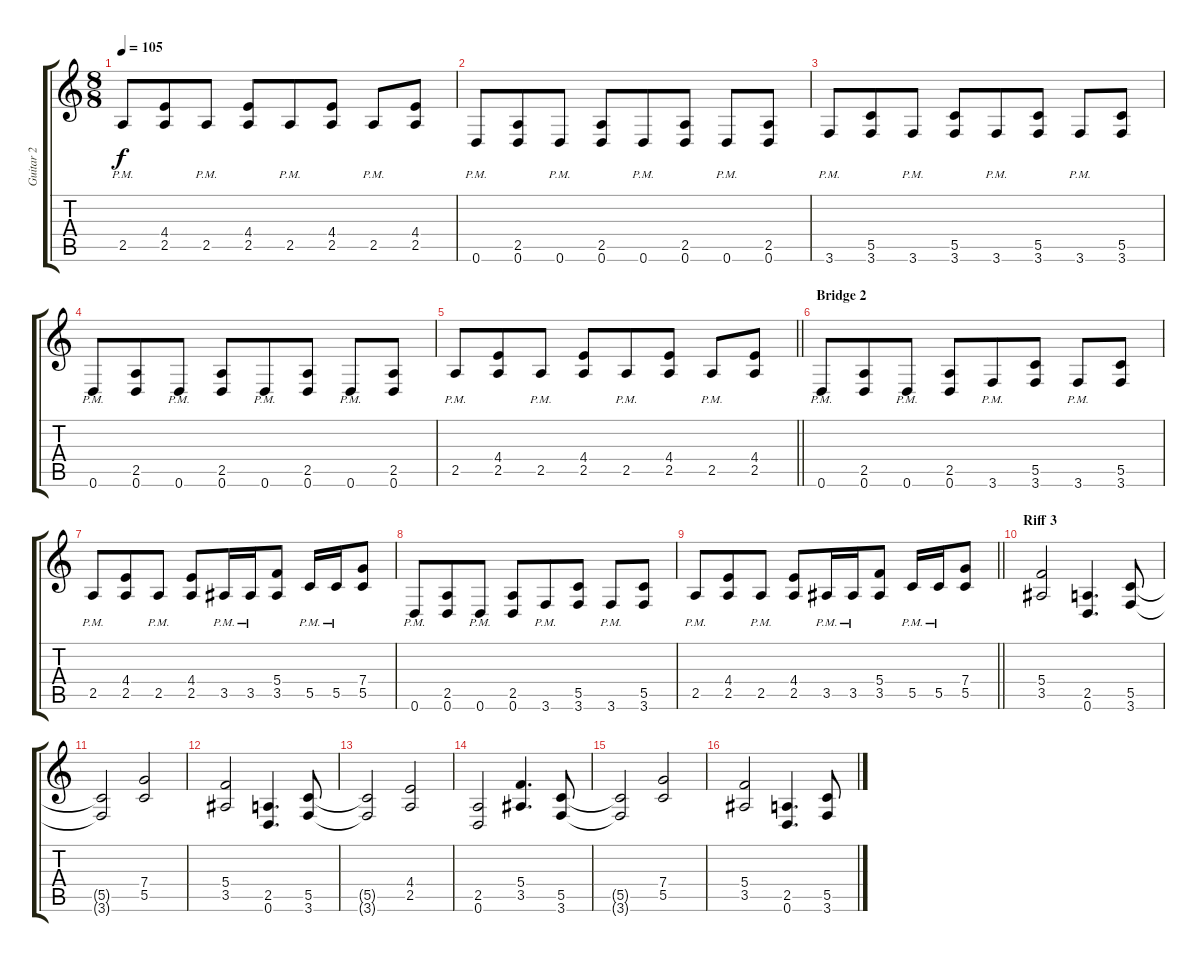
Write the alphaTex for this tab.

\track ("Guitar 2" "Guitar 2") {instrument distortionguitar}
\staff {score tabs}
\tuning (D4 A3 F3 C3 G2 D2) {hide}
\ts (8 8)
\tempo 105
\clef g2
\ks c
2.5{pm}.8{dy f} (4.4 2.5).8 2.5{pm}.8 (4.4 2.5).8 2.5{pm}.8 (4.4 2.5).8 2.5{pm}.8 (4.4 2.5).8 |
0.6{pm}.8 (2.5 0.6).8 0.6{pm}.8 (2.5 0.6).8 0.6{pm}.8 (2.5 0.6).8 0.6{pm}.8 (2.5 0.6).8 |
3.6{pm}.8 (5.5 3.6).8 3.6{pm}.8 (5.5 3.6).8 3.6{pm}.8 (5.5 3.6).8 3.6{pm}.8 (5.5 3.6).8 |
0.6{pm}.8 (2.5 0.6).8 0.6{pm}.8 (2.5 0.6).8 0.6{pm}.8 (2.5 0.6).8 0.6{pm}.8 (2.5 0.6).8 |
\barLineRight lightlight
2.5{pm}.8 (4.4 2.5).8 2.5{pm}.8 (4.4 2.5).8 2.5{pm}.8 (4.4 2.5).8 2.5{pm}.8 (4.4 2.5).8 |
\section ("" "Bridge 2")
0.6{pm}.8 (2.5 0.6).8 0.6{pm}.8 (2.5 0.6).8 3.6{pm}.8 (5.5 3.6).8 3.6{pm}.8 (5.5 3.6).8 |
2.5{pm}.8 (4.4 2.5).8 2.5{pm}.8 (4.4 2.5).8 3.5{pm}.16 3.5{pm}.16 (5.4 3.5).8 5.5{pm}.16 5.5{pm}.16 (7.4 5.5).8 |
0.6{pm}.8 (2.5 0.6).8 0.6{pm}.8 (2.5 0.6).8 3.6{pm}.8 (5.5 3.6).8 3.6{pm}.8 (5.5 3.6).8 |
\barLineRight lightlight
2.5{pm}.8 (4.4 2.5).8 2.5{pm}.8 (4.4 2.5).8 3.5{pm}.16 3.5{pm}.16 (5.4 3.5).8 5.5{pm}.16 5.5{pm}.16 (7.4 5.5).8 |
\section ("" "Riff 3")
(5.4 3.5).2 (2.5 0.6).4{d} (5.5 3.6).8 |
(5.5{t} 3.6{t}).2 (7.4 5.5).2 |
(5.4 3.5).2 (2.5 0.6).4{d} (5.5 3.6).8 |
(5.5{t} 3.6{t}).2 (4.4 2.5).2 |
(2.5 0.6).2 (5.4 3.5).4{d} (5.5 3.6).8 |
(5.5{t} 3.6{t}).2 (7.4 5.5).2 |
(5.4 3.5).2 (2.5 0.6).4{d} (5.5 3.6).8
